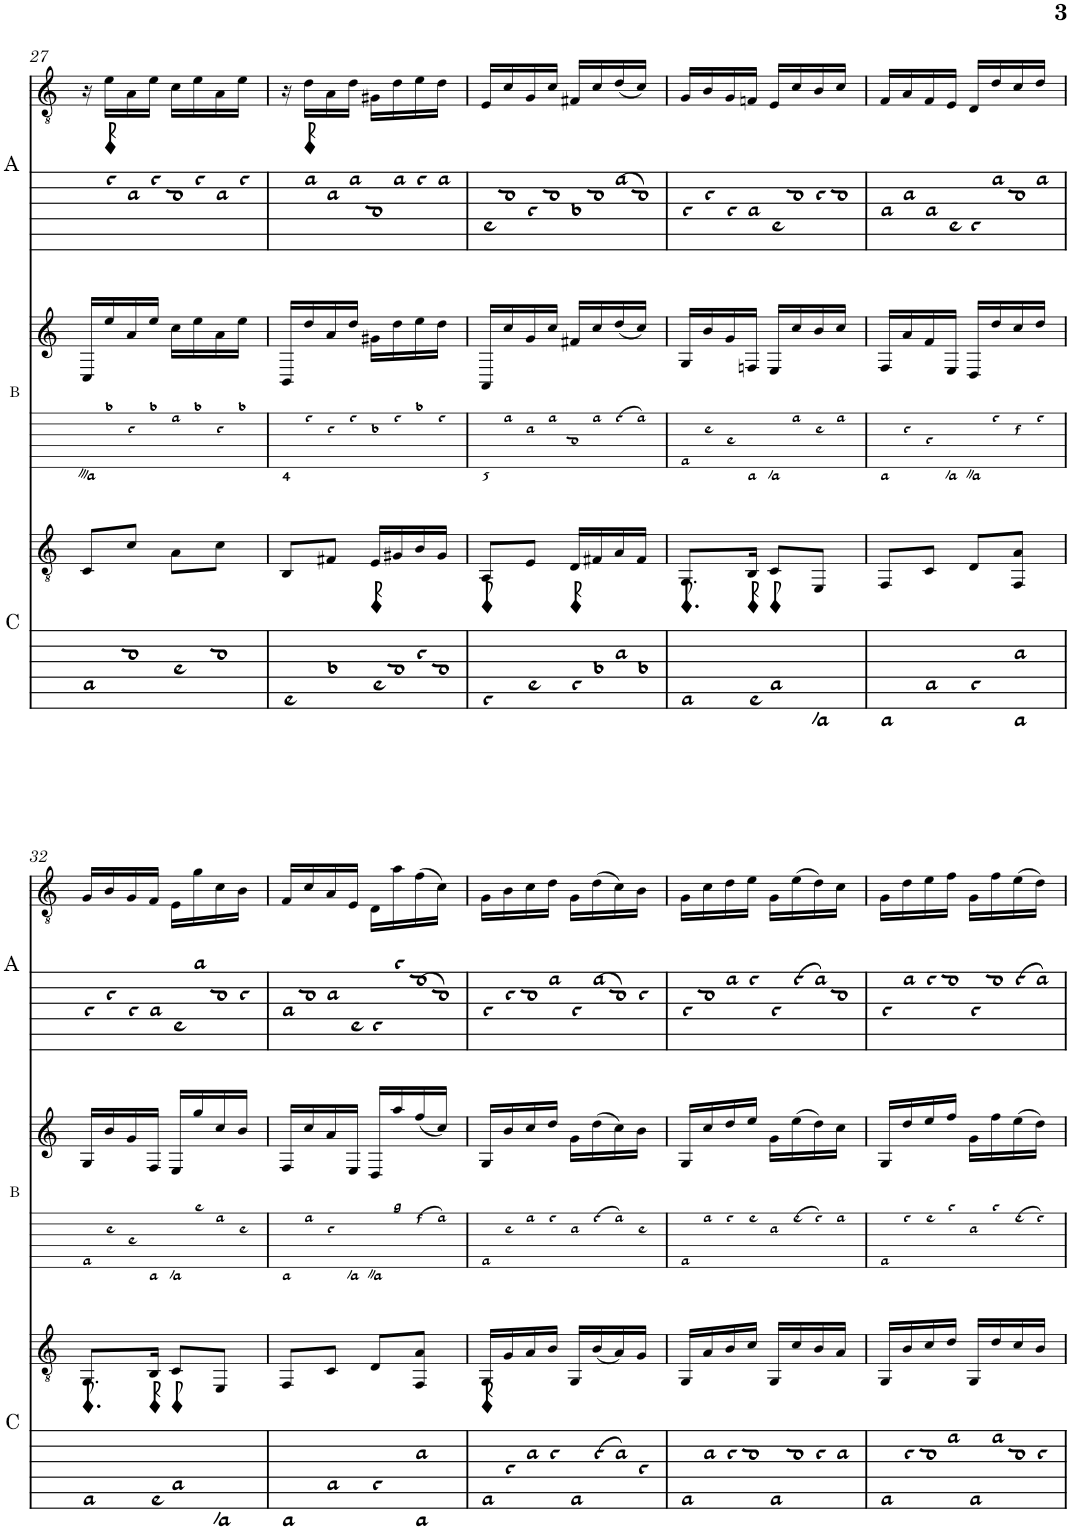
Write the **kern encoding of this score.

**kern	**kern	**kern	**kern	**kern	**kern
*part3	*part3	*part2	*part2	*part1	*part1
*staff6	*staff5	*staff4	*staff3	*staff2	*staff1
*I"C	*	*I"B	*	*I"A	*
*I'C	*	*I'B	*	*I'A	*
!!LO:PB:g=z
*	*clefGv2	*	*clefG2	*	*clefGv2
*k[]	*k[]	*k[]	*k[]	*k[]	*k[]
*M2/4	*M2/4	*M2/4	*M2/4	*M2/4	*M2/4
=27	=27	=27	=27	=27	=27
8CL	8C/L	16CLL	16C/LL	16r	16r
.	.	16eeJ	16ee/	16eLL	16e\LL
8cJ	8c/J	16aL	16a/	16A	16A\
.	.	16eeJJ	16ee/JJ	16eJJ	16e\JJ
8AL	8A\L	16ccLL	16cc\LL	16cLL	16c\LL
.	.	16eeJ	16ee\	16eJ	16e\
8cJ	8c\J	16aL	16a\	16AL	16A\
.	.	16eeJJ	16ee\JJ	16eJJ	16e\JJ
=28	=28	=28	=28	=28	=28
8BBL	8BB/L	16BBLL	16BB/LL	16r	16r
.	.	16ddJ	16dd/	16dLL	16d\LL
8F#XJ	8F#X/J	16aL	16a/	16A	16A\
.	.	16ddJJ	16dd/JJ	16dJJ	16d\JJ
16ELL	16E/LL	16g#XLL	16g#X\LL	16G#XLL	16G#X\LL
16G#XJ	16G#X/	16ddJ	16dd\	16dJ	16d\
16BL	16B/	16eeL	16ee\	16eL	16e\
16G#JJ	16G#/JJ	16ddJJ	16dd\JJ	16dJJ	16d\JJ
=29	=29	=29	=29	=29	=29
8AAL	8AA/L	16AALL	16AA/LL	16ELL	16E/LL
.	.	16ccJ	16cc/	16cJ	16c/
8EJ	8E/J	16gL	16g/	16GL	16G/
.	.	16ccJJ	16cc/JJ	16cJJ	16c/JJ
16DLL	16D/LL	16f#XLL	16f#X/LL	16F#XLL	16F#X/LL
16F#XJ	16F#X/	16ccJ	16cc/	16cJ	16c/
16AL	16A/	16ddL	(16dd/	16dL	(16d/
16F#JJ	16F#/JJ	16ccJJ	16cc/JJ)	16cJJ	16c/JJ)
=30	=30	=30	=30	=30	=30
8.GGL	8.GG/L	16GLL	16G/LL	16GLL	16G/LL
.	.	16bJ	16b/	16BJ	16B/
.	.	16gL	16g/	16GL	16G/
16BBJk	16BB/Jk	16FnJJ	16Fn/JJ	16FnJJ	16Fn/JJ
8CL	8C/L	16ELL	16E/LL	16ELL	16E/LL
.	.	16ccJ	16cc/	16cJ	16c/
8EEJ	8EE/J	16bL	16b/	16BL	16B/
.	.	16ccJJ	16cc/JJ	16cJJ	16c/JJ
=31	=31	=31	=31	=31	=31
8FFL	8FF/L	16FLL	16F/LL	16FLL	16F/LL
.	.	16aJ	16a/	16AJ	16A/
8CJ	8C/J	16fL	16f/	16FL	16F/
.	.	16EJJ	16E/JJ	16EJJ	16E/JJ
8DL	8D/L	16DLL	16D/LL	16DLL	16D/LL
.	.	16ddJ	16dd/	16dJ	16d/
8FF\ 8A\J	8FF/ 8A/J	16ccL	16cc/	16cL	16c/
.	.	16ddJJ	16dd/JJ	16dJJ	16d/JJ
!!LO:LB:g=z
=32	=32	=32	=32	=32	=32
8.GGL	8.GG/L	16GLL	16G/LL	16GLL	16G/LL
.	.	16bJ	16b/	16BJ	16B/
.	.	16gL	16g/	16GL	16G/
16BBJk	16BB/Jk	16FJJ	16F/JJ	16FJJ	16F/JJ
8CL	8C/L	16ELL	16E/LL	16ELL	16E\LL
.	.	16ggJ	16gg/	16gJ	16g\
8EEJ	8EE/J	16ccL	16cc/	16cL	16c\
.	.	16bJJ	16b/JJ	16BJJ	16B\JJ
=33	=33	=33	=33	=33	=33
8FFL	8FF/L	16FLL	16F/LL	16FLL	16F/LL
.	.	16ccJ	16cc/	16cJ	16c/
8CJ	8C/J	16aL	16a/	16AL	16A/
.	.	16EJJ	16E/JJ	16EJJ	16E/JJ
8DL	8D/L	16DLL	16D/LL	16DLL	16D\LL
.	.	16aaJ	16aa/	16aJ	16a\
8FF\ 8A\J	8FF/ 8A/J	16ffL	(16ff/	16fL	(16f\
.	.	16ccJJ	16cc/JJ)	16cJJ	16c\JJ)
=34	=34	=34	=34	=34	=34
16GGLL	16GG/LL	16GLL	16G/LL	16GLL	16G\LL
16GJ	16G/	16bJ	16b/	16BJ	16B\
16AL	16A/	16ccL	16cc/	16cL	16c\
16BJJ	16B/JJ	16ddJJ	16dd/JJ	16dJJ	16d\JJ
16GGLL	16GG/LL	16gLL	16g\LL	16GLL	16G\LL
16BJ	(16B/	16ddJ	(16dd\	16dJ	(16d\
16AL	16A/)	16ccL	16cc\)	16cL	16c\)
16GJJ	16G/JJ	16bJJ	16b\JJ	16BJJ	16B\JJ
=35	=35	=35	=35	=35	=35
16GGLL	16GG/LL	16GLL	16G/LL	16GLL	16G\LL
16AJ	16A/	16ccJ	16cc/	16cJ	16c\
16BL	16B/	16ddL	16dd/	16dL	16d\
16cJJ	16c/JJ	16eeJJ	16ee/JJ	16eJJ	16e\JJ
16GGLL	16GG/LL	16gLL	16g\LL	16GLL	16G\LL
16cJ	16c/	16eeJ	(16ee\	16eJ	(16e\
16BL	16B/	16ddL	16dd\)	16dL	16d\)
16AJJ	16A/JJ	16ccJJ	16cc\JJ	16cJJ	16c\JJ
=36	=36	=36	=36	=36	=36
16GGLL	16GG/LL	16GLL	16G/LL	16GLL	16G\LL
16BJ	16B/	16ddJ	16dd/	16dJ	16d\
16cL	16c/	16eeL	16ee/	16eL	16e\
16dJJ	16d/JJ	16ffJJ	16ff/JJ	16fJJ	16f\JJ
16GGLL	16GG/LL	16gLL	16g\LL	16GLL	16G\LL
16dJ	16d/	16ffJ	16ff\	16fJ	16f\
16cL	16c/	16eeL	(16ee\	16eL	(16e\
16BJJ	16B/JJ	16ddJJ	16dd\JJ)	16dJJ	16d\JJ)
=	=	=	=	=	=
*-	*-	*-	*-	*-	*-
